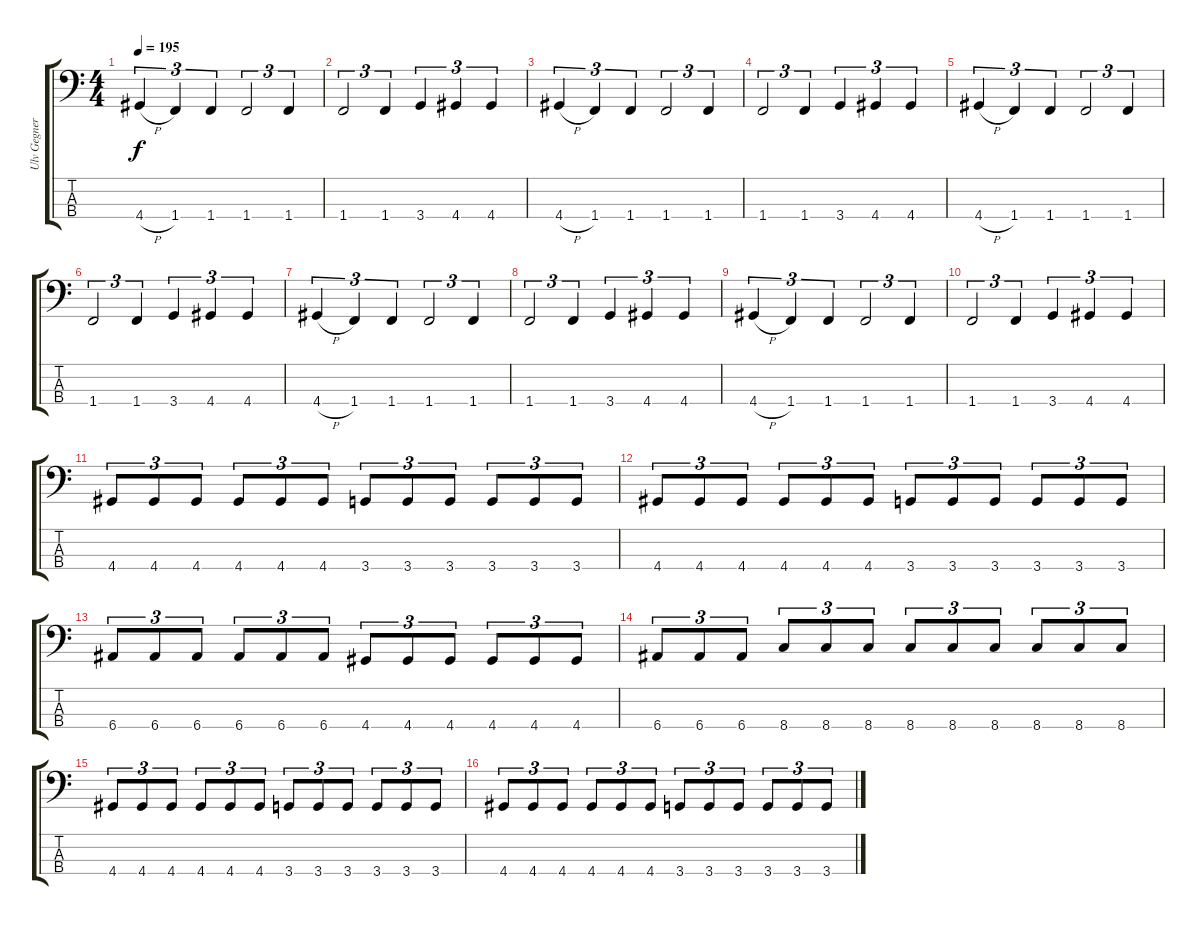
\track ("Ulv Gegner" "Ulv Gegner") {instrument electricbassfinger}
\staff {score tabs}
\tuning (G2 D2 A1 E1) {hide}
\ts (4 4)
\tempo 195
\clef f4
\ks c
4.4{h}.4{tu (3 2) dy f} 1.4.4{tu (3 2)} 1.4.4{tu (3 2)} 1.4.2{tu (3 2)} 1.4.4{tu (3 2)} |
1.4.2{tu (3 2)} 1.4.4{tu (3 2)} 3.4.4{tu (3 2)} 4.4.4{tu (3 2)} 4.4.4{tu (3 2)} |
4.4{h}.4{tu (3 2)} 1.4.4{tu (3 2)} 1.4.4{tu (3 2)} 1.4.2{tu (3 2)} 1.4.4{tu (3 2)} |
1.4.2{tu (3 2)} 1.4.4{tu (3 2)} 3.4.4{tu (3 2)} 4.4.4{tu (3 2)} 4.4.4{tu (3 2)} |
4.4{h}.4{tu (3 2)} 1.4.4{tu (3 2)} 1.4.4{tu (3 2)} 1.4.2{tu (3 2)} 1.4.4{tu (3 2)} |
1.4.2{tu (3 2)} 1.4.4{tu (3 2)} 3.4.4{tu (3 2)} 4.4.4{tu (3 2)} 4.4.4{tu (3 2)} |
4.4{h}.4{tu (3 2)} 1.4.4{tu (3 2)} 1.4.4{tu (3 2)} 1.4.2{tu (3 2)} 1.4.4{tu (3 2)} |
1.4.2{tu (3 2)} 1.4.4{tu (3 2)} 3.4.4{tu (3 2)} 4.4.4{tu (3 2)} 4.4.4{tu (3 2)} |
4.4{h}.4{tu (3 2)} 1.4.4{tu (3 2)} 1.4.4{tu (3 2)} 1.4.2{tu (3 2)} 1.4.4{tu (3 2)} |
1.4.2{tu (3 2)} 1.4.4{tu (3 2)} 3.4.4{tu (3 2)} 4.4.4{tu (3 2)} 4.4.4{tu (3 2)} |
4.4.8{tu (3 2)} 4.4.8{tu (3 2)} 4.4.8{tu (3 2)} 4.4.8{tu (3 2)} 4.4.8{tu (3 2)} 4.4.8{tu (3 2)} 3.4.8{tu (3 2)} 3.4.8{tu (3 2)} 3.4.8{tu (3 2)} 3.4.8{tu (3 2)} 3.4.8{tu (3 2)} 3.4.8{tu (3 2)} |
4.4.8{tu (3 2)} 4.4.8{tu (3 2)} 4.4.8{tu (3 2)} 4.4.8{tu (3 2)} 4.4.8{tu (3 2)} 4.4.8{tu (3 2)} 3.4.8{tu (3 2)} 3.4.8{tu (3 2)} 3.4.8{tu (3 2)} 3.4.8{tu (3 2)} 3.4.8{tu (3 2)} 3.4.8{tu (3 2)} |
6.4.8{tu (3 2)} 6.4.8{tu (3 2)} 6.4.8{tu (3 2)} 6.4.8{tu (3 2)} 6.4.8{tu (3 2)} 6.4.8{tu (3 2)} 4.4.8{tu (3 2)} 4.4.8{tu (3 2)} 4.4.8{tu (3 2)} 4.4.8{tu (3 2)} 4.4.8{tu (3 2)} 4.4.8{tu (3 2)} |
6.4.8{tu (3 2)} 6.4.8{tu (3 2)} 6.4.8{tu (3 2)} 8.4.8{tu (3 2)} 8.4.8{tu (3 2)} 8.4.8{tu (3 2)} 8.4.8{tu (3 2)} 8.4.8{tu (3 2)} 8.4.8{tu (3 2)} 8.4.8{tu (3 2)} 8.4.8{tu (3 2)} 8.4.8{tu (3 2)} |
4.4.8{tu (3 2)} 4.4.8{tu (3 2)} 4.4.8{tu (3 2)} 4.4.8{tu (3 2)} 4.4.8{tu (3 2)} 4.4.8{tu (3 2)} 3.4.8{tu (3 2)} 3.4.8{tu (3 2)} 3.4.8{tu (3 2)} 3.4.8{tu (3 2)} 3.4.8{tu (3 2)} 3.4.8{tu (3 2)} |
4.4.8{tu (3 2)} 4.4.8{tu (3 2)} 4.4.8{tu (3 2)} 4.4.8{tu (3 2)} 4.4.8{tu (3 2)} 4.4.8{tu (3 2)} 3.4.8{tu (3 2)} 3.4.8{tu (3 2)} 3.4.8{tu (3 2)} 3.4.8{tu (3 2)} 3.4.8{tu (3 2)} 3.4.8{tu (3 2)}
